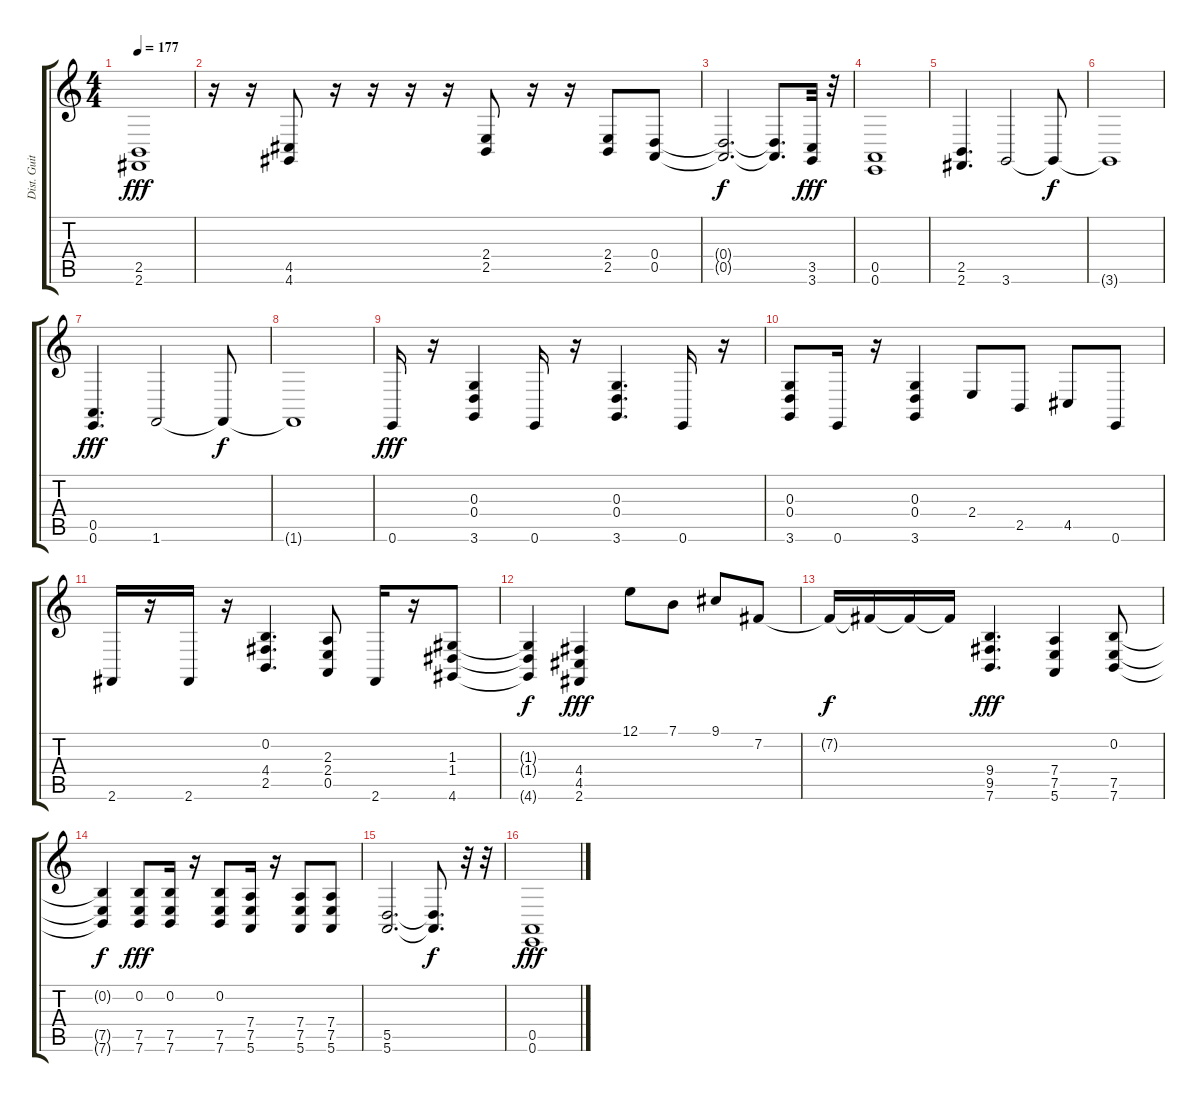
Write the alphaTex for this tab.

\track ("Dist. Guitar 2" "Dist. Guit") {instrument lead2sawtooth}
\staff {score tabs}
\tuning (E4 B3 G3 D3 A2 E2) {hide}
\ts (4 4)
\tempo 177
\clef g2
\ks c
(2.5 2.6).1{dy fff} |
r.16 r.16 (4.5 4.6).8 r.16 r.16 r.16 r.16 (2.4 2.5).8 r.16 r.16 (2.4 2.5).8 (0.4 0.5).8 |
(0.4{t} 0.5{t}).2{d dy f} (0.4{t} 0.5{t}).8{d} (3.5 3.6).32{dy fff} r.32 |
(0.5 0.6).1 |
(2.5 2.6).4{d} 3.6.2 3.6{t}.8{dy f} |
3.6{t}.1 |
(0.5 0.6).4{d dy fff} 1.6.2 1.6{t}.8{dy f} |
1.6{t}.1 |
0.6.16{dy fff} r.16 (0.3 0.4 3.6).4 0.6.16 r.16 (0.3 0.4 3.6).4{d} 0.6.16 r.16 |
(0.3 0.4 3.6).8 0.6.16 r.16 (0.3 0.4 3.6).4 2.4.8 2.5.8 4.5.8 0.6.8 |
2.6.16 r.16 2.6.16 r.16 (0.2 4.4 2.5).4{d} (2.3 2.4 0.5).8 2.6.16 r.16 (1.3 1.4 4.6).8 |
(1.3{t} 1.4{t} 4.6{t}).4{dy f} (4.4 4.5 2.6).4{dy fff} 12.1.8 7.1.8 9.1.8 7.2.8 |
7.2{t}.16{dy f} 7.2{t}.16 7.2{t}.16 7.2{t}.16 (9.4 9.5 7.6).4{d dy fff} (7.4 7.5 5.6).4 (0.2 7.5 7.6).8 |
(0.2{t} 7.5{t} 7.6{t}).4{dy f} (0.2 7.5 7.6).8{dy fff} (0.2 7.5 7.6).16 r.16 (0.2 7.5 7.6).8 (7.4 7.5 5.6).16 r.16 (7.4 7.5 5.6).8 (7.4 7.5 5.6).8 |
(5.5 5.6).2{d} (5.5{t} 5.6{t}).8{d dy f} r.32 r.32 |
(0.5 0.6).1{dy fff}
